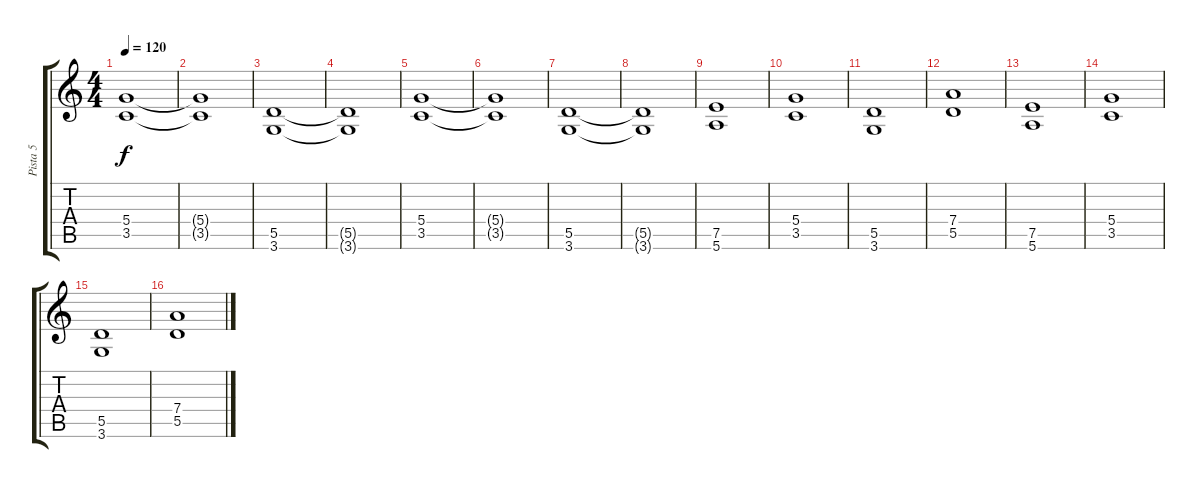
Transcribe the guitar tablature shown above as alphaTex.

\track ("Pista 5" "Pista 5") {instrument distortionguitar}
\staff {score tabs}
\tuning (E4 B3 G3 D3 A2 E2) {hide}
\ts (4 4)
\tempo 120
\clef g2
\ks c
(5.4 3.5).1{dy f} |
(5.4{t} 3.5{t}).1 |
(5.5 3.6).1 |
(5.5{t} 3.6{t}).1 |
(5.4 3.5).1 |
(5.4{t} 3.5{t}).1 |
(5.5 3.6).1 |
(5.5{t} 3.6{t}).1 |
(7.5 5.6).1 |
(5.4 3.5).1 |
(5.5 3.6).1 |
(7.4 5.5).1 |
(7.5 5.6).1 |
(5.4 3.5).1 |
(5.5 3.6).1 |
(7.4 5.5).1
